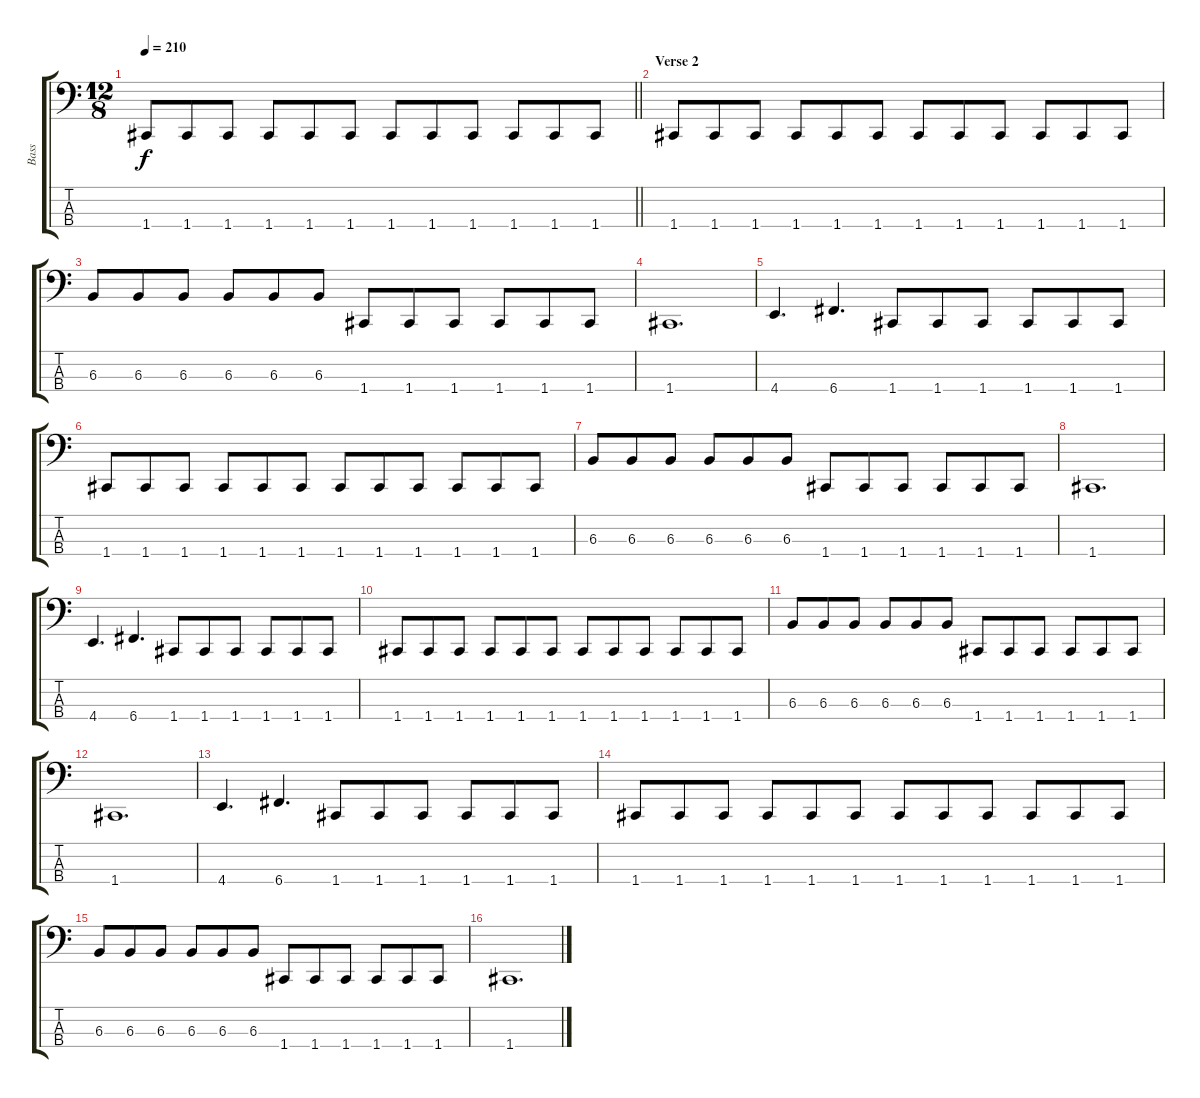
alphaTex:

\track ("Bass" "Bass") {instrument electricbasspick}
\staff {score tabs}
\tuning (Eb2 Bb1 F1 C1) {hide}
\ts (12 8)
\tempo 210
\clef f4
\barLineRight lightlight
\ks c
1.4.8{dy f} 1.4.8 1.4.8 1.4.8 1.4.8 1.4.8 1.4.8 1.4.8 1.4.8 1.4.8 1.4.8 1.4.8 |
\section ("" "Verse 2")
1.4.8 1.4.8 1.4.8 1.4.8 1.4.8 1.4.8 1.4.8 1.4.8 1.4.8 1.4.8 1.4.8 1.4.8 |
6.3.8 6.3.8 6.3.8 6.3.8 6.3.8 6.3.8 1.4.8 1.4.8 1.4.8 1.4.8 1.4.8 1.4.8 |
1.4.1{d} |
4.4.4{d} 6.4.4{d} 1.4.8 1.4.8 1.4.8 1.4.8 1.4.8 1.4.8 |
1.4.8 1.4.8 1.4.8 1.4.8 1.4.8 1.4.8 1.4.8 1.4.8 1.4.8 1.4.8 1.4.8 1.4.8 |
6.3.8 6.3.8 6.3.8 6.3.8 6.3.8 6.3.8 1.4.8 1.4.8 1.4.8 1.4.8 1.4.8 1.4.8 |
1.4.1{d} |
4.4.4{d} 6.4.4{d} 1.4.8 1.4.8 1.4.8 1.4.8 1.4.8 1.4.8 |
1.4.8 1.4.8 1.4.8 1.4.8 1.4.8 1.4.8 1.4.8 1.4.8 1.4.8 1.4.8 1.4.8 1.4.8 |
6.3.8 6.3.8 6.3.8 6.3.8 6.3.8 6.3.8 1.4.8 1.4.8 1.4.8 1.4.8 1.4.8 1.4.8 |
1.4.1{d} |
4.4.4{d} 6.4.4{d} 1.4.8 1.4.8 1.4.8 1.4.8 1.4.8 1.4.8 |
1.4.8 1.4.8 1.4.8 1.4.8 1.4.8 1.4.8 1.4.8 1.4.8 1.4.8 1.4.8 1.4.8 1.4.8 |
6.3.8 6.3.8 6.3.8 6.3.8 6.3.8 6.3.8 1.4.8 1.4.8 1.4.8 1.4.8 1.4.8 1.4.8 |
1.4.1{d}
